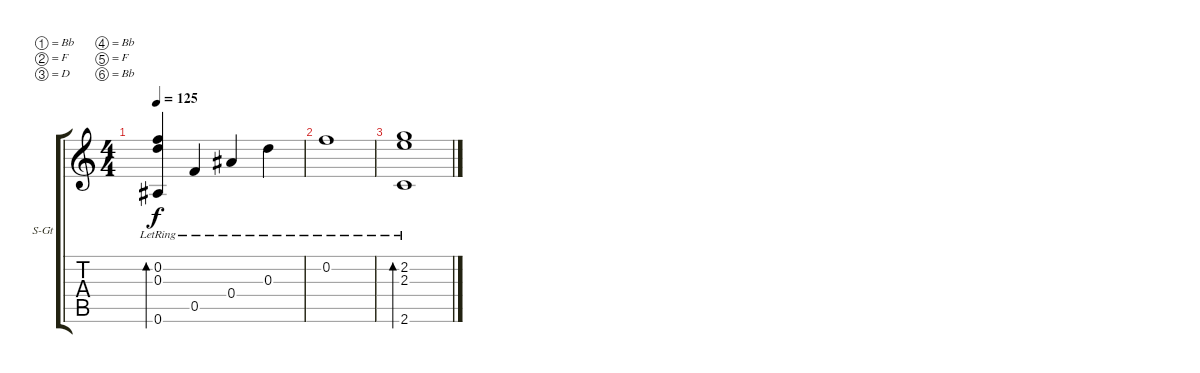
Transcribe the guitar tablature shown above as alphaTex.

\bracketExtendMode groupsimilarinstruments
\firstSystemTrackNameOrientation horizontal
\otherSystemsTrackNameOrientation horizontal
\track ("Òô¹ì 1" "S-Gt") {solo instrument acousticguitarsteel}
\staff {score tabs}
\tuning (Bb4 F4 D4 Bb3 F3 Bb2)
\ts (4 4)
\tempo 125
\clef g2
\ks c
(0.2{lr} 0.3{lr} 0.6{lr}).4{bd 480 dy f} 0.5{lr}.4 0.4{lr}.4 0.3{lr}.4 |
0.2{lr}.1 |
(2.2{lr} 2.3{lr} 2.6{lr}).1{bd 480}
